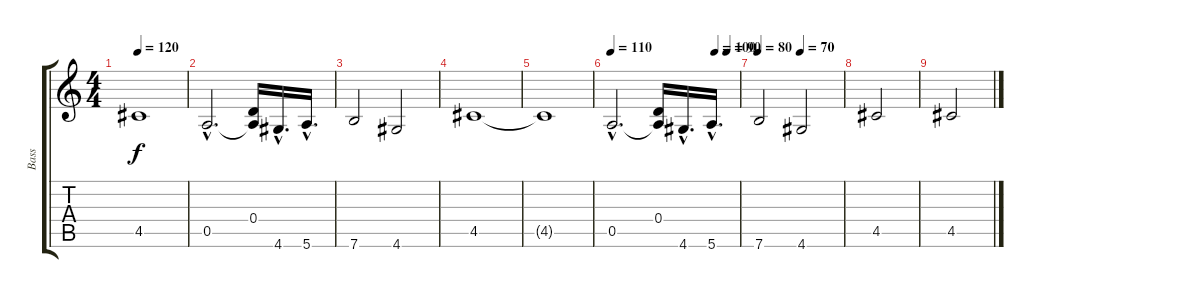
\track ("Bass" "Bass") {instrument electricbassfinger}
\staff {score tabs}
\tuning (E4 B3 G3 D3 A2 E2) {hide}
\ts (4 4)
\tempo 120
\clef g2
\ks c
4.5{t}.1{dy f} |
0.5{hac}.2{d} (0.4 0.5{t}).16 4.6{hac}.16{d} 5.6{hac}.16{d} |
7.6.2 4.6.2 |
4.5.1 |
4.5{t}.1 |
\tempo 110
\tempo (100 0.8125)
\tempo (90 0.90625)
0.5{hac}.2{d} (0.4 0.5{t}).16 4.6{hac}.16{d} 5.6{hac}.16{d} |
\tempo 80
\tempo (70 0.5)
7.6.2 4.6.2 |
4.5.2 |
4.5.2
